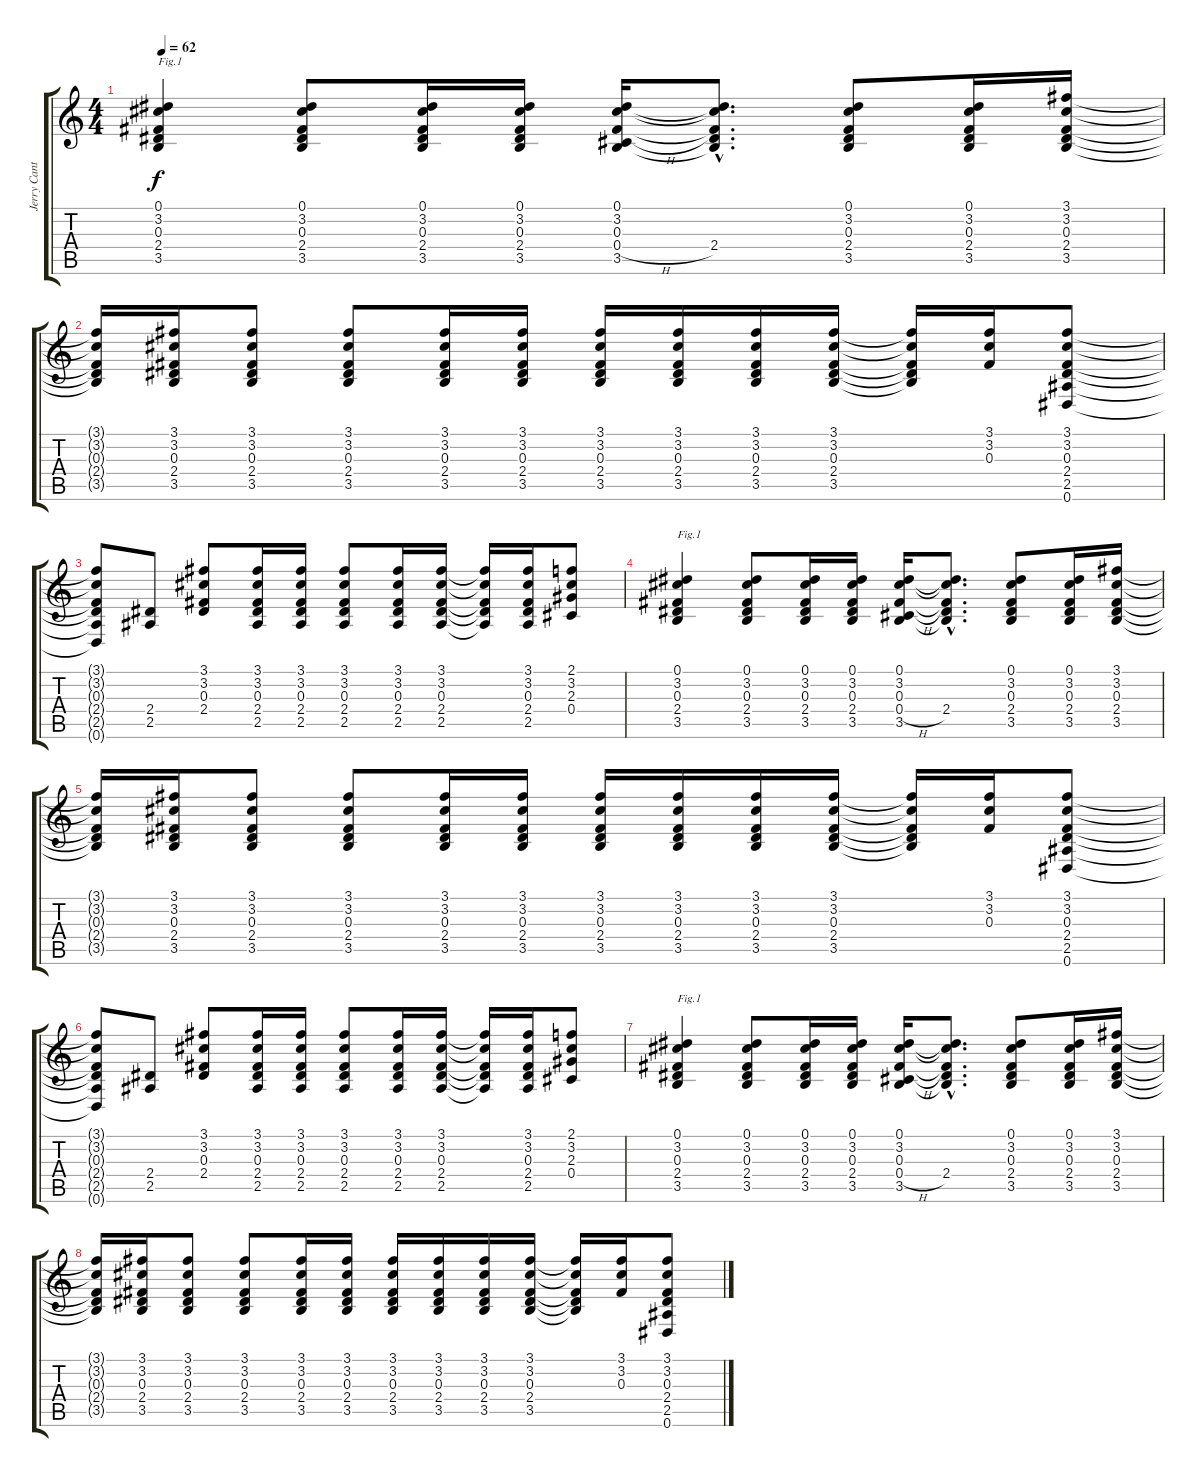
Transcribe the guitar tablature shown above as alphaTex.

\track ("Jerry Cantrell - Guitar 1" "Jerry Cant") {instrument acousticguitarnylon}
\staff {score tabs}
\tuning (Eb4 Bb3 Gb3 Db3 Ab2 Eb2) {hide}
\ts (4 4)
\tempo 62
\clef g2
\ks c
(0.1 3.2 0.3 2.4 3.5).4{txt "Fig.1" dy f} (0.1 3.2 0.3 2.4 3.5).8 (0.1 3.2 0.3 2.4 3.5).16 (0.1 3.2 0.3 2.4 3.5).16 (0.1 3.2 0.3 0.4{h} 3.5).16 (0.1{hac t} 3.2{hac t} 0.3{hac t} 2.4{hac} 3.5{hac t}).8{d} (0.1 3.2 0.3 2.4 3.5).8 (0.1 3.2 0.3 2.4 3.5).16 (3.1 3.2 0.3 2.4 3.5).16 |
(3.1{t} 3.2{t} 0.3{t} 2.4{t} 3.5{t}).16 (3.1 3.2 0.3 2.4 3.5).16 (3.1 3.2 0.3 2.4 3.5).8 (3.1 3.2 0.3 2.4 3.5).8 (3.1 3.2 0.3 2.4 3.5).16 (3.1 3.2 0.3 2.4 3.5).16 (3.1 3.2 0.3 2.4 3.5).16 (3.1 3.2 0.3 2.4 3.5).16 (3.1 3.2 0.3 2.4 3.5).16 (3.1 3.2 0.3 2.4 3.5).16 (3.1{t} 3.2{t} 0.3{t} 2.4{t} 3.5{t}).16 (3.1 3.2 0.3).16 (3.1 3.2 0.3 2.4 2.5 0.6).8 |
(3.1{t} 3.2{t} 0.3{t} 2.4{t} 2.5{t} 0.6{t}).8 (2.4 2.5).8 (3.1 3.2 0.3 2.4).8 (3.1 3.2 0.3 2.4 2.5).16 (3.1 3.2 0.3 2.4 2.5).16 (3.1 3.2 0.3 2.4 2.5).8 (3.1 3.2 0.3 2.4 2.5).16 (3.1 3.2 0.3 2.4 2.5).16 (3.1{t} 3.2{t} 0.3{t} 2.4{t} 2.5{t}).16 (3.1 3.2 0.3 2.4 2.5).16 (2.1 3.2 2.3 0.4).8 |
(0.1 3.2 0.3 2.4 3.5).4{txt "Fig.1"} (0.1 3.2 0.3 2.4 3.5).8 (0.1 3.2 0.3 2.4 3.5).16 (0.1 3.2 0.3 2.4 3.5).16 (0.1 3.2 0.3 0.4{h} 3.5).16 (0.1{hac t} 3.2{hac t} 0.3{hac t} 2.4{hac} 3.5{hac t}).8{d} (0.1 3.2 0.3 2.4 3.5).8 (0.1 3.2 0.3 2.4 3.5).16 (3.1 3.2 0.3 2.4 3.5).16 |
(3.1{t} 3.2{t} 0.3{t} 2.4{t} 3.5{t}).16 (3.1 3.2 0.3 2.4 3.5).16 (3.1 3.2 0.3 2.4 3.5).8 (3.1 3.2 0.3 2.4 3.5).8 (3.1 3.2 0.3 2.4 3.5).16 (3.1 3.2 0.3 2.4 3.5).16 (3.1 3.2 0.3 2.4 3.5).16 (3.1 3.2 0.3 2.4 3.5).16 (3.1 3.2 0.3 2.4 3.5).16 (3.1 3.2 0.3 2.4 3.5).16 (3.1{t} 3.2{t} 0.3{t} 2.4{t} 3.5{t}).16 (3.1 3.2 0.3).16 (3.1 3.2 0.3 2.4 2.5 0.6).8 |
(3.1{t} 3.2{t} 0.3{t} 2.4{t} 2.5{t} 0.6{t}).8 (2.4 2.5).8 (3.1 3.2 0.3 2.4).8 (3.1 3.2 0.3 2.4 2.5).16 (3.1 3.2 0.3 2.4 2.5).16 (3.1 3.2 0.3 2.4 2.5).8 (3.1 3.2 0.3 2.4 2.5).16 (3.1 3.2 0.3 2.4 2.5).16 (3.1{t} 3.2{t} 0.3{t} 2.4{t} 2.5{t}).16 (3.1 3.2 0.3 2.4 2.5).16 (2.1 3.2 2.3 0.4).8 |
(0.1 3.2 0.3 2.4 3.5).4{txt "Fig.1"} (0.1 3.2 0.3 2.4 3.5).8 (0.1 3.2 0.3 2.4 3.5).16 (0.1 3.2 0.3 2.4 3.5).16 (0.1 3.2 0.3 0.4{h} 3.5).16 (0.1{hac t} 3.2{hac t} 0.3{hac t} 2.4{hac} 3.5{hac t}).8{d} (0.1 3.2 0.3 2.4 3.5).8 (0.1 3.2 0.3 2.4 3.5).16 (3.1 3.2 0.3 2.4 3.5).16 |
(3.1{t} 3.2{t} 0.3{t} 2.4{t} 3.5{t}).16 (3.1 3.2 0.3 2.4 3.5).16 (3.1 3.2 0.3 2.4 3.5).8 (3.1 3.2 0.3 2.4 3.5).8 (3.1 3.2 0.3 2.4 3.5).16 (3.1 3.2 0.3 2.4 3.5).16 (3.1 3.2 0.3 2.4 3.5).16 (3.1 3.2 0.3 2.4 3.5).16 (3.1 3.2 0.3 2.4 3.5).16 (3.1 3.2 0.3 2.4 3.5).16 (3.1{t} 3.2{t} 0.3{t} 2.4{t} 3.5{t}).16 (3.1 3.2 0.3).16 (3.1 3.2 0.3 2.4 2.5 0.6).8
